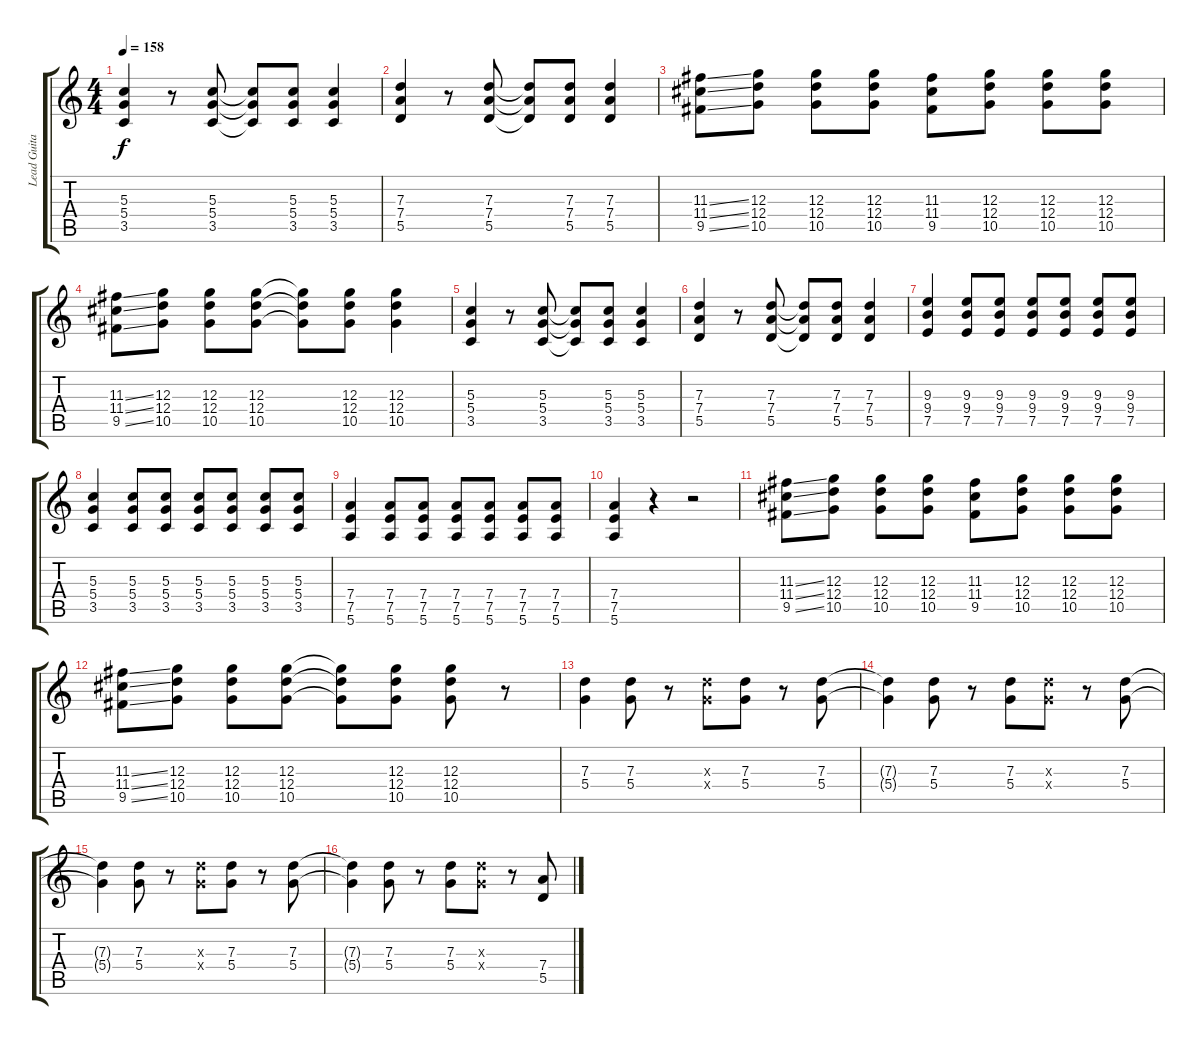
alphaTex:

\track ("Lead Guitar" "Lead Guita") {instrument overdrivenguitar}
\staff {score tabs}
\tuning (E4 B3 G3 D3 A2 E2) {hide}
\ts (4 4)
\tempo 158
\clef g2
\ks c
(5.3 5.4 3.5).4{dy f} r.8 (5.3 5.4 3.5).8 (5.3{t} 5.4{t} 3.5{t}).8 (5.3 5.4 3.5).8 (5.3 5.4 3.5).4 |
(7.3 7.4 5.5).4 r.8 (7.3 7.4 5.5).8 (7.3{t} 7.4{t} 5.5{t}).8 (7.3 7.4 5.5).8 (7.3 7.4 5.5).4 |
(11.3{ss} 11.4{ss} 9.5{ss}).8 (12.3 12.4 10.5).8 (12.3 12.4 10.5).8 (12.3 12.4 10.5).8 (11.3 11.4 9.5).8 (12.3 12.4 10.5).8 (12.3 12.4 10.5).8 (12.3 12.4 10.5).8 |
(11.3{ss} 11.4{ss} 9.5{ss}).8 (12.3 12.4 10.5).8 (12.3 12.4 10.5).8 (12.3 12.4 10.5).8 (12.3{t} 12.4{t} 10.5{t}).8 (12.3 12.4 10.5).8 (12.3 12.4 10.5).4 |
(5.3 5.4 3.5).4 r.8 (5.3 5.4 3.5).8 (5.3{t} 5.4{t} 3.5{t}).8 (5.3 5.4 3.5).8 (5.3 5.4 3.5).4 |
(7.3 7.4 5.5).4 r.8 (7.3 7.4 5.5).8 (7.3{t} 7.4{t} 5.5{t}).8 (7.3 7.4 5.5).8 (7.3 7.4 5.5).4 |
(9.3 9.4 7.5).4 (9.3 9.4 7.5).8 (9.3 9.4 7.5).8 (9.3 9.4 7.5).8 (9.3 9.4 7.5).8 (9.3 9.4 7.5).8 (9.3 9.4 7.5).8 |
(5.3 5.4 3.5).4 (5.3 5.4 3.5).8 (5.3 5.4 3.5).8 (5.3 5.4 3.5).8 (5.3 5.4 3.5).8 (5.3 5.4 3.5).8 (5.3 5.4 3.5).8 |
(7.4 7.5 5.6).4 (7.4 7.5 5.6).8 (7.4 7.5 5.6).8 (7.4 7.5 5.6).8 (7.4 7.5 5.6).8 (7.4 7.5 5.6).8 (7.4 7.5 5.6).8 |
(7.4 7.5 5.6).4 r.4 r.2 |
(11.3{ss} 11.4{ss} 9.5{ss}).8 (12.3 12.4 10.5).8 (12.3 12.4 10.5).8 (12.3 12.4 10.5).8 (11.3 11.4 9.5).8 (12.3 12.4 10.5).8 (12.3 12.4 10.5).8 (12.3 12.4 10.5).8 |
(11.3{ss} 11.4{ss} 9.5{ss}).8 (12.3 12.4 10.5).8 (12.3 12.4 10.5).8 (12.3 12.4 10.5).8 (12.3{t} 12.4{t} 10.5{t}).8 (12.3 12.4 10.5).8 (12.3 12.4 10.5).8 r.8 |
(7.3 5.4).4 (7.3 5.4).8 r.8 (7.3{x} 5.4{x}).8 (7.3 5.4).8 r.8 (7.3 5.4).8 |
(7.3{t} 5.4{t}).4 (7.3 5.4).8 r.8 (7.3 5.4).8 (7.3{x} 5.4{x}).8 r.8 (7.3 5.4).8 |
(7.3{t} 5.4{t}).4 (7.3 5.4).8 r.8 (7.3{x} 5.4{x}).8 (7.3 5.4).8 r.8 (7.3 5.4).8 |
(7.3{t} 5.4{t}).4 (7.3 5.4).8 r.8 (7.3 5.4).8 (7.3{x} 5.4{x}).8 r.8 (7.4 5.5).8
